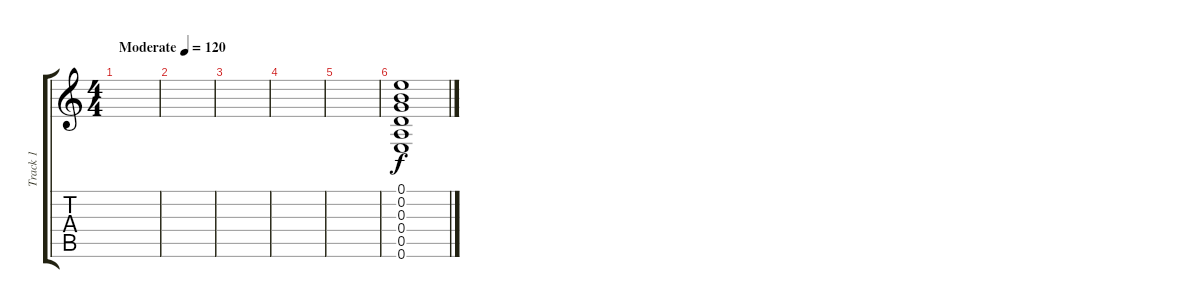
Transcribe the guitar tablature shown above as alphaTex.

\track ("Track 1" "Track 1") {instrument acousticguitarsteel}
\staff {score tabs}
\tuning (E4 B3 G3 D3 A2 E2) {hide}
\ts (4 4)
\tempo (120 "Moderate")
\clef g2
\ks c
|
|
|
|
|
(0.1 0.2 0.3 0.4 0.5 0.6).1
